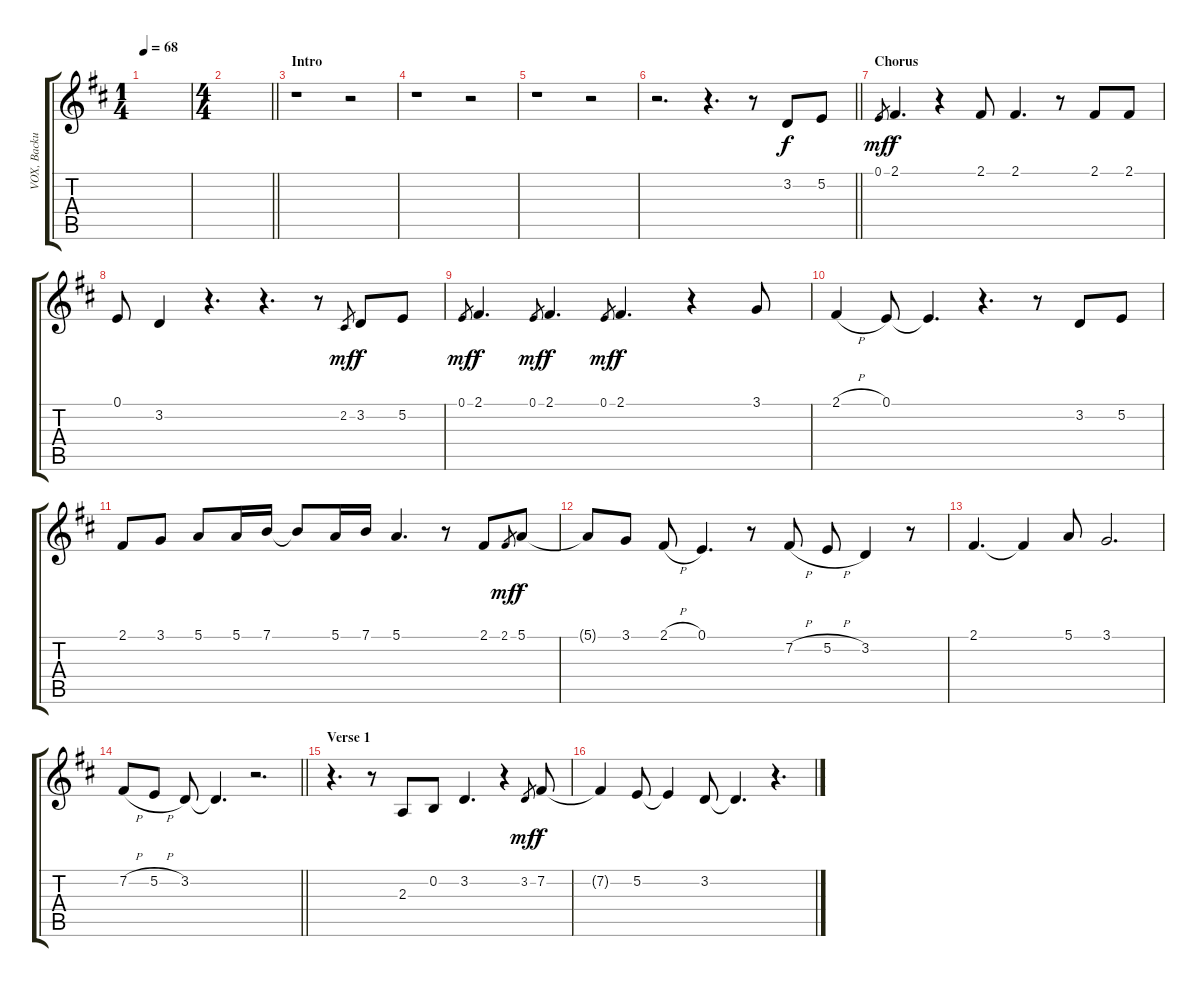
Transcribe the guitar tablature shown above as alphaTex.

\track ("VOX, Backup" "VOX, Backu") {instrument synthvoice}
\staff {score tabs}
\tuning (E4 B3 G3 D3 A2 E2) {hide}
\ts (1 4)
\tempo 68
\clef g2
\ks d
|
\ts (4 4)
\barLineRight lightlight
|
\section ("" "Intro")
r.1 r.2 |
r.1 r.2 |
r.1 r.2 |
\barLineRight lightlight
r.2{d} r.4{d} r.8 3.2.8 5.2.8 |
\section ("" "Chorus")
0.1.8{gr dy mf} 2.1.4{d dy f} r.4 2.1.8 2.1.4{d} r.8 2.1.8 2.1.8 |
0.1.8 3.2.4 r.4{d} r.4{d} r.8 2.2.8{gr dy mf} 3.2.8{dy f} 5.2.8 |
0.1.8{gr dy mf} 2.1.4{d dy f} 0.1.8{gr dy mf} 2.1.4{d dy f} 0.1.8{gr dy mf} 2.1.4{d dy f} r.4 3.1.8 |
2.1{h}.4 0.1.8 0.1{t}.4{d} r.4{d} r.8 3.2.8 5.2.8 |
2.1.8 3.1.8 5.1.8 5.1.16 7.1.16 7.1{t}.8 5.1.16 7.1.16 5.1.4{d} r.8 2.1.8 2.1.8{gr dy mf} 5.1.8{dy f} |
5.1{t}.8 3.1.8 2.1{h}.8 0.1.4{d} r.8 7.2{h}.8 5.2{h}.8 3.2.4 r.8 |
2.1.4{d} 2.1{t}.4 5.1.8 3.1.2{d} |
\barLineRight lightlight
7.2{h}.8 5.2{h}.8 3.2.8 3.2{t}.4{d} r.2{d} |
\section ("" "Verse 1")
r.4{d} r.8 2.3.8 0.2.8 3.2.4{d} r.4 3.2.8{gr dy mf} 7.2.8{dy f} |
7.2{t}.4 5.2.8 5.2{t}.4 3.2.8 3.2{t}.4{d} r.4{d}
